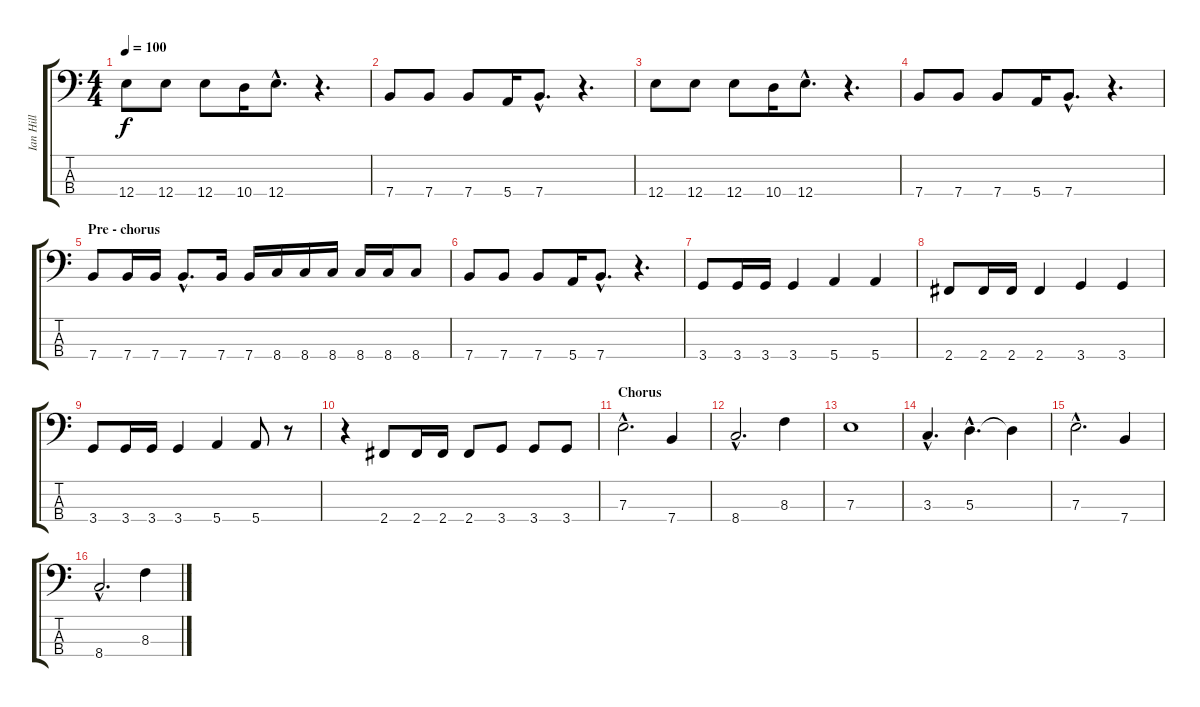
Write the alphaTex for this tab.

\track ("Ian Hill" "Ian Hill") {instrument electricbasspick}
\staff {score tabs}
\tuning (G2 D2 A1 E1) {hide}
\ts (4 4)
\tempo 100
\clef f4
\ks c
12.4.8{dy f} 12.4.8 12.4.8 10.4.16 12.4{hac}.8{d} r.4{d} |
7.4.8 7.4.8 7.4.8 5.4.16 7.4{hac}.8{d} r.4{d} |
12.4.8 12.4.8 12.4.8 10.4.16 12.4{hac}.8{d} r.4{d} |
7.4.8 7.4.8 7.4.8 5.4.16 7.4{hac}.8{d} r.4{d} |
\section ("" "Pre - chorus")
7.4.8 7.4.16 7.4.16 7.4{hac}.8{d} 7.4.16 7.4.16 8.4.16 8.4.16 8.4.16 8.4.16 8.4.16 8.4.8 |
7.4.8 7.4.8 7.4.8 5.4.16 7.4{hac}.8{d} r.4{d} |
3.4.8 3.4.16 3.4.16 3.4.4 5.4.4 5.4.4 |
2.4.8 2.4.16 2.4.16 2.4.4 3.4.4 3.4.4 |
3.4.8 3.4.16 3.4.16 3.4.4 5.4.4 5.4.8 r.8 |
r.4 2.4.8 2.4.16 2.4.16 2.4.8 3.4.8 3.4.8 3.4.8 |
\section ("" "Chorus")
7.3{hac}.2{d} 7.4.4 |
8.4{hac}.2{d} 8.3.4 |
7.3.1 |
3.3{hac}.4{d} 5.3{hac}.4{d} 5.3{t}.4 |
7.3{hac}.2{d} 7.4.4 |
8.4{hac}.2{d} 8.3.4
